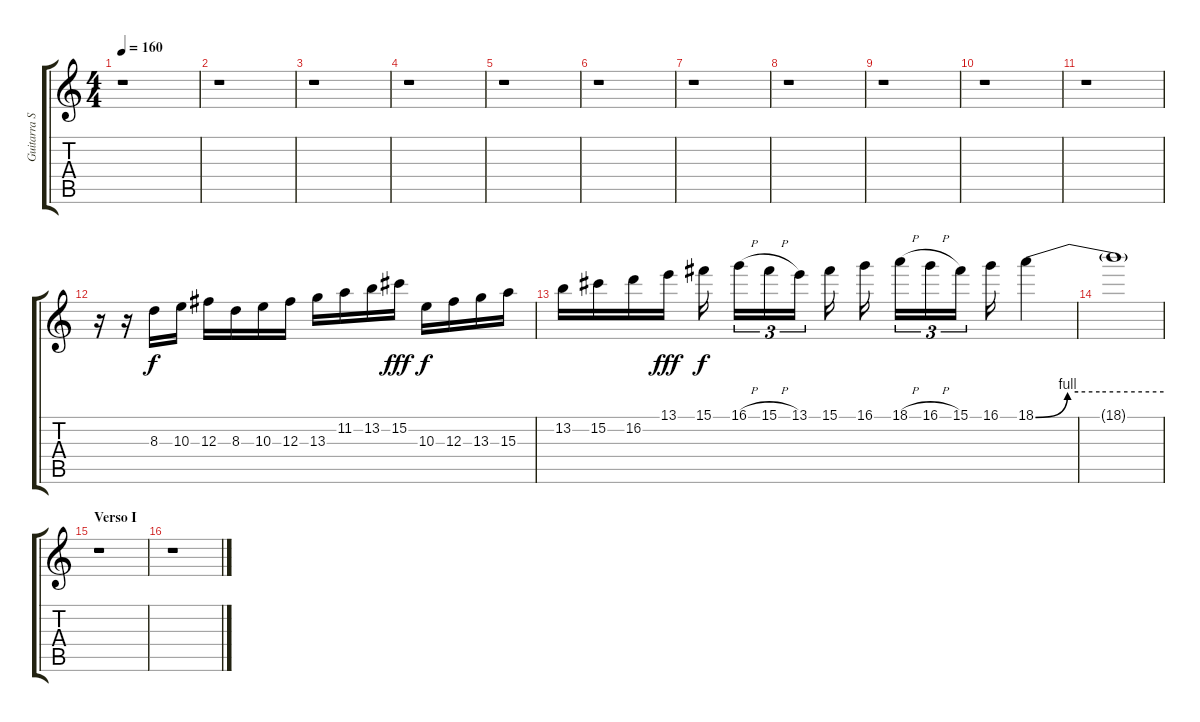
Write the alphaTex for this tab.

\track ("Guitarra Solo I" "Guitarra S") {instrument overdrivenguitar}
\staff {score tabs}
\tuning (Eb4 Bb3 Gb3 Db3 Ab2 Eb2) {hide}
\ts (4 4)
\tempo 160
\clef g2
\ks c
r.1{dy f} |
r.1 |
r.1 |
r.1 |
r.1 |
r.1 |
r.1 |
r.1 |
r.1 |
r.1 |
r.1{volume 16 instrument overdrivenguitar} |
r.16{volume 16} r.16 8.3.16 10.3.16 12.3.16 8.3.16 10.3.16 12.3.16 13.3.16 11.2.16 13.2.16 15.2.16{dy fff} 10.3.16{dy f} 12.3.16 13.3.16 15.3.16 |
13.2.16 15.2.16 16.2.16 13.1.16{dy fff} 15.1.16{dy f} 16.1{h}.16{tu (3 2)} 15.1{h}.16{tu (3 2)} 13.1.16{tu (3 2)} 15.1.16 16.1.16 18.1{h}.16{tu (3 2)} 16.1{h}.16{tu (3 2)} 15.1.16{tu (3 2)} 16.1.16 18.1{be (custom 0 0 15 4 20 4 30 4 60 4)}.4 |
18.1{t}.1 |
\section ("" "Verso I")
r.1 |
r.1
